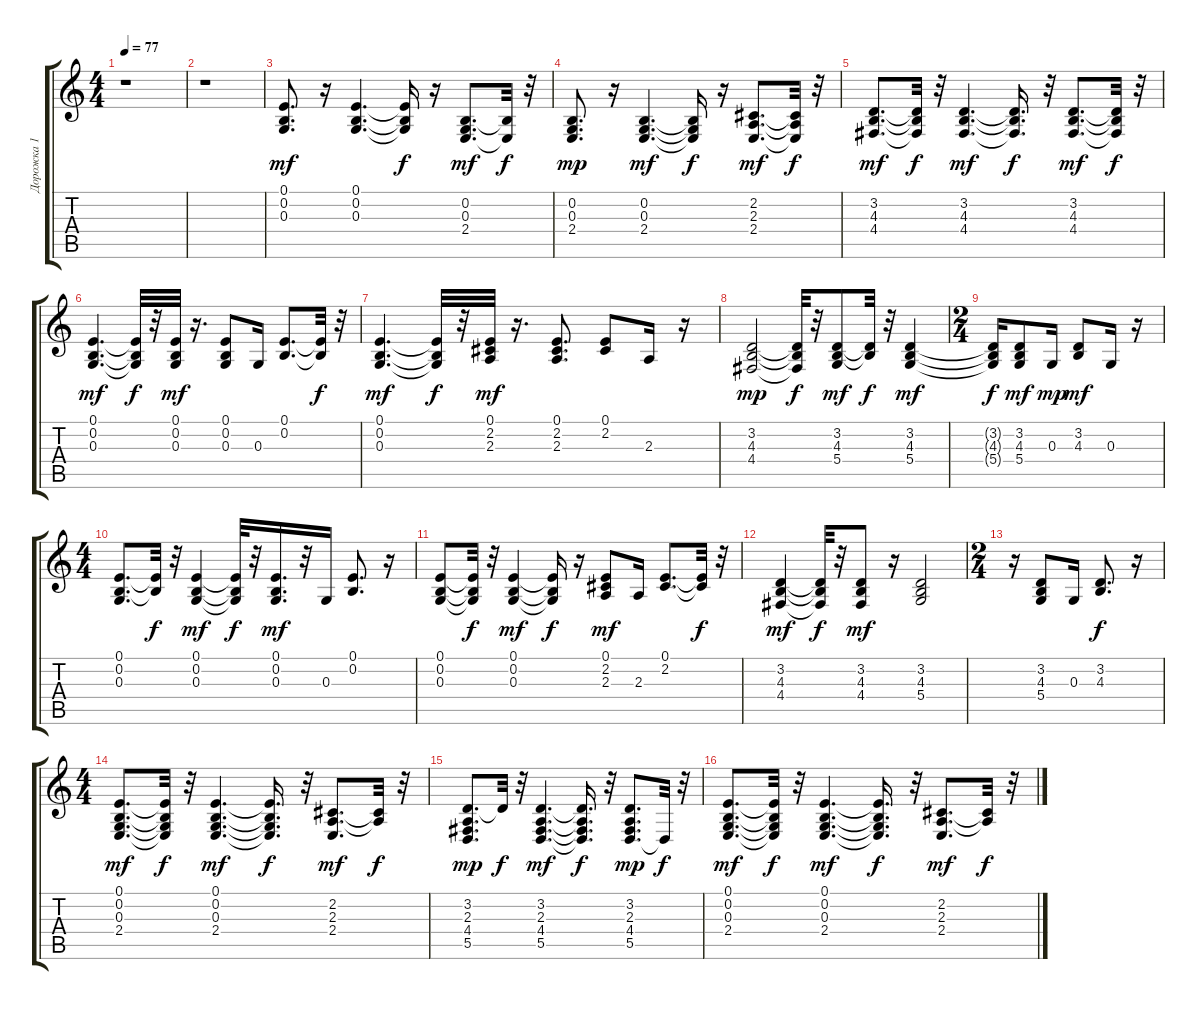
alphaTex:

\track ("Дорожка 1" "Дорожка 1") {instrument acousticgrandpiano}
\staff {score tabs}
\tuning (E4 B3 G3 D3 A2 E2) {hide}
\ts (4 4)
\tempo 77
\clef g2
\ks c
r.1{dy mf} |
r.1 |
(0.1 0.2 0.3).8{d} r.16 (0.1 0.2 0.3).4{d} (0.1{t} 0.2{t} 0.3{t}).16{dy f} r.16 (0.2 0.3 2.4).8{d dy mf} (0.2{t} 2.4{t}).32{dy f} r.32 |
(0.2 0.3 2.4).8{d dy mp} r.16 (0.2 0.3 2.4).4{d dy mf} (0.2{t} 0.3{t} 2.4{t}).16{dy f} r.16 (2.2 2.3 2.4).8{d dy mf} (2.2{t} 2.3{t} 2.4{t}).32{dy f} r.32 |
(3.2 4.3 4.4).8{d dy mf} (3.2{t} 4.3{t} 4.4{t}).32{dy f} r.32 (3.2 4.3 4.4).4{d dy mf} (3.2{t} 4.3{t} 4.4{t}).16{d dy f} r.32 (3.2 4.3 4.4).8{d dy mf} (3.2{t} 4.3{t} 4.4{t}).32{dy f} r.32 |
(0.1 0.2 0.3).4{d dy mf} (0.1{t} 0.2{t} 0.3{t}).32{dy f} r.32 (0.1 0.2 0.3).32{dy mf} r.16{d} (0.1 0.2 0.3).8 0.3.16 (0.1 0.2).8{d} (0.1{t} 0.2{t}).32{dy f} r.32 |
(0.1 0.2 0.3).4{d dy mf} (0.1{t} 0.2{t} 0.3{t}).32{dy f} r.32 (0.1 2.2 2.3).32{dy mf} r.16{d} (0.1 2.2 2.3).8{d} (0.1 2.2).8 2.3.16 r.16 |
(3.2 4.3 4.4).2{dy mp} (3.2{t} 4.3{t} 4.4{t}).32{dy f} r.32 (3.2 4.3 5.4).8{dy mf} (3.2{t} 4.3{t}).32{dy f} r.32 (3.2 4.3 5.4).4{dy mf} |
\ts (2 4)
(3.2{t} 4.3{t} 5.4{t}).16{dy f} (3.2 4.3 5.4).8{dy mf} 0.3.16{dy mp} (3.2 4.3).8{dy mf} 0.3.16 r.16 |
\ts (4 4)
(0.1 0.2 0.3).8{d} (0.1{t} 0.2{t}).32{dy f} r.32 (0.1 0.2 0.3).4{dy mf} (0.1{t} 0.2{t} 0.3{t}).32{dy f} r.32 (0.1 0.2 0.3).16{d dy mf} r.32 0.3.16 (0.1 0.2).8{d} r.16 |
(0.1 0.2 0.3).8 (0.1{t} 0.2{t} 0.3{t}).32{dy f} r.32 (0.1 0.2 0.3).4{dy mf} (0.1{t} 0.2{t} 0.3{t}).16{dy f} r.16 (0.1 2.2 2.3).8{dy mf} 2.3.16 (0.1 2.2).8{d} (0.1{t} 2.2{t}).32{dy f} r.32 |
(3.2 4.3 4.4).4{dy mf} (3.2{t} 4.3{t} 4.4{t}).32{dy f} r.32 (3.2 4.3 4.4).8{dy mf} r.16 (3.2 4.3 5.4).2 |
\ts (2 4)
r.16 (3.2 4.3 5.4).8 0.3.16 (3.2 4.3).8{d dy f} r.16 |
\ts (4 4)
(0.1 0.2 0.3 2.4).8{d dy mf} (0.1{t} 0.2{t} 0.3{t} 2.4{t}).32{dy f} r.32 (0.1 0.2 0.3 2.4).4{d dy mf} (0.1{t} 0.2{t} 0.3{t} 2.4{t}).16{d dy f} r.32 (2.2 2.3 2.4).8{d dy mf} (2.2{t} 2.3{t}).32{dy f} r.32 |
(3.2 2.3 4.4 5.5).8{d dy mp} 3.2{t}.32{dy f} r.32 (3.2 2.3 4.4 5.5).4{d dy mf} (3.2{t} 2.3{t} 4.4{t} 5.5{t}).16{d dy f} r.32 (3.2 2.3 4.4 5.5).8{d dy mp} 5.5{t}.32{dy f} r.32 |
(0.1 0.2 0.3 2.4).8{d dy mf} (0.1{t} 0.2{t} 0.3{t} 2.4{t}).32{dy f} r.32 (0.1 0.2 0.3 2.4).4{d dy mf} (0.1{t} 0.2{t} 0.3{t} 2.4{t}).16{d dy f} r.32 (2.2 2.3 2.4).8{d dy mf} (2.2{t} 2.3{t}).32{dy f} r.32
